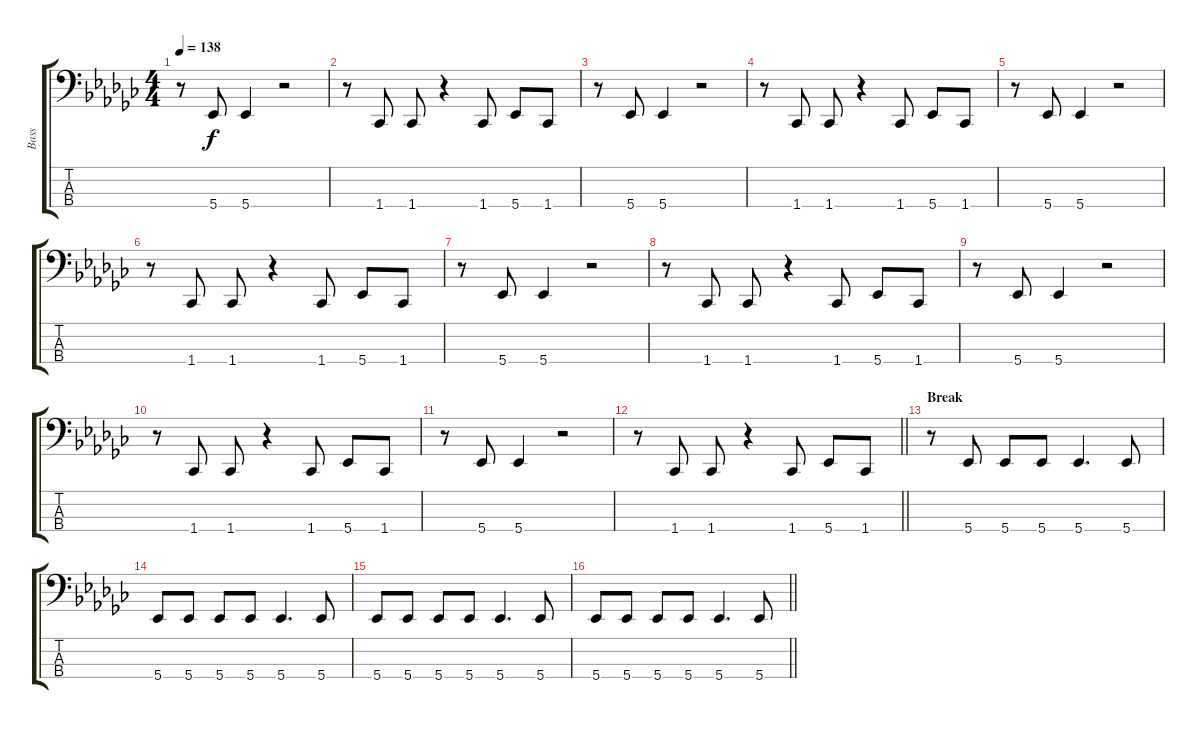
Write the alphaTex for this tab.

\track ("Bass" "Bass") {instrument electricbassfinger}
\staff {score tabs}
\tuning (Eb2 Bb1 F1 Bb0) {hide}
\ts (4 4)
\tempo 138
\clef f4
\ks gb
r.8{dy f} 5.4.8 5.4.4 r.2 |
r.8 1.4.8 1.4.8 r.4 1.4.8 5.4.8 1.4.8 |
r.8 5.4.8 5.4.4 r.2 |
r.8 1.4.8 1.4.8 r.4 1.4.8 5.4.8 1.4.8 |
r.8 5.4.8 5.4.4 r.2 |
r.8 1.4.8 1.4.8 r.4 1.4.8 5.4.8 1.4.8 |
r.8 5.4.8 5.4.4 r.2 |
r.8 1.4.8 1.4.8 r.4 1.4.8 5.4.8 1.4.8 |
r.8 5.4.8 5.4.4 r.2 |
r.8 1.4.8 1.4.8 r.4 1.4.8 5.4.8 1.4.8 |
r.8 5.4.8 5.4.4 r.2 |
\barLineRight lightlight
r.8 1.4.8 1.4.8 r.4 1.4.8 5.4.8 1.4.8 |
\section ("" "Break")
r.8 5.4.8 5.4.8 5.4.8 5.4.4{d} 5.4.8 |
5.4.8 5.4.8 5.4.8 5.4.8 5.4.4{d} 5.4.8 |
5.4.8 5.4.8 5.4.8 5.4.8 5.4.4{d} 5.4.8 |
\barLineRight lightlight
5.4.8 5.4.8 5.4.8 5.4.8 5.4.4{d} 5.4.8
